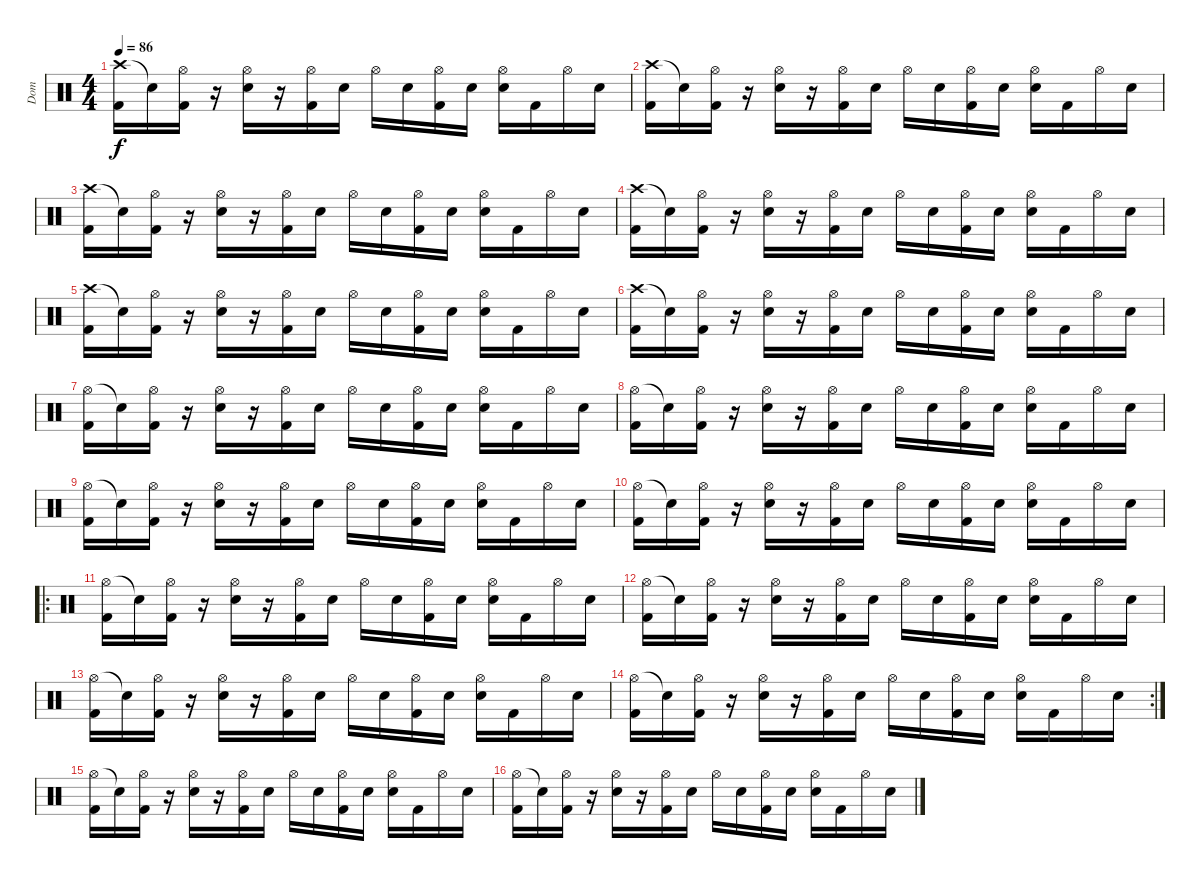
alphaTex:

\track ("Dom" "Dom") {instrument percussion}
\staff {score}
\articulation defaults
\ts (4 4)
\tempo 86
\clef neutral
\ks c
("Crash high (hit)" "Kick (hit) 2").16{dy f} "Snare (hit)"{t}.16 ("Hi-Hat (open)" "Kick (hit) 2").16 r.16 ("Hi-Hat (open)" "Electric Snare (hit)").16 r.16 ("Hi-Hat (open)" "Kick (hit) 2").16 "Electric Snare (hit)".16 "Hi-Hat (open)".16 "Electric Snare (hit)".16 ("Hi-Hat (open)" "Kick (hit) 2").16 "Electric Snare (hit)".16 ("Hi-Hat (open)" "Electric Snare (hit)").16 "Kick (hit) 2".16 "Hi-Hat (open)".16 "Electric Snare (hit)".16 |
("Crash high (hit)" "Kick (hit) 2").16 "Snare (hit)"{t}.16 ("Hi-Hat (open)" "Kick (hit) 2").16 r.16 ("Hi-Hat (open)" "Electric Snare (hit)").16 r.16 ("Hi-Hat (open)" "Kick (hit) 2").16 "Electric Snare (hit)".16 "Hi-Hat (open)".16 "Electric Snare (hit)".16 ("Hi-Hat (open)" "Kick (hit) 2").16 "Electric Snare (hit)".16 ("Hi-Hat (open)" "Electric Snare (hit)").16 "Kick (hit) 2".16 "Hi-Hat (open)".16 "Electric Snare (hit)".16 |
("Crash high (hit)" "Kick (hit) 2").16 "Snare (hit)"{t}.16 ("Hi-Hat (open)" "Kick (hit) 2").16 r.16 ("Hi-Hat (open)" "Electric Snare (hit)").16 r.16 ("Hi-Hat (open)" "Kick (hit) 2").16 "Electric Snare (hit)".16 "Hi-Hat (open)".16 "Electric Snare (hit)".16 ("Hi-Hat (open)" "Kick (hit) 2").16 "Electric Snare (hit)".16 ("Hi-Hat (open)" "Electric Snare (hit)").16 "Kick (hit) 2".16 "Hi-Hat (open)".16 "Electric Snare (hit)".16 |
("Crash high (hit)" "Kick (hit) 2").16 "Snare (hit)"{t}.16 ("Hi-Hat (open)" "Kick (hit) 2").16 r.16 ("Hi-Hat (open)" "Electric Snare (hit)").16 r.16 ("Hi-Hat (open)" "Kick (hit) 2").16 "Electric Snare (hit)".16 "Hi-Hat (open)".16 "Electric Snare (hit)".16 ("Hi-Hat (open)" "Kick (hit) 2").16 "Electric Snare (hit)".16 ("Hi-Hat (open)" "Electric Snare (hit)").16 "Kick (hit) 2".16 "Hi-Hat (open)".16 "Electric Snare (hit)".16 |
("Crash high (hit)" "Kick (hit) 2").16 "Snare (hit)"{t}.16 ("Hi-Hat (open)" "Kick (hit) 2").16 r.16 ("Hi-Hat (open)" "Electric Snare (hit)").16 r.16 ("Hi-Hat (open)" "Kick (hit) 2").16 "Electric Snare (hit)".16 "Hi-Hat (open)".16 "Electric Snare (hit)".16 ("Hi-Hat (open)" "Kick (hit) 2").16 "Electric Snare (hit)".16 ("Hi-Hat (open)" "Electric Snare (hit)").16 "Kick (hit) 2".16 "Hi-Hat (open)".16 "Electric Snare (hit)".16 |
("Crash high (hit)" "Kick (hit) 2").16 "Snare (hit)"{t}.16 ("Hi-Hat (open)" "Kick (hit) 2").16 r.16 ("Hi-Hat (open)" "Electric Snare (hit)").16 r.16 ("Hi-Hat (open)" "Kick (hit) 2").16 "Electric Snare (hit)".16 "Hi-Hat (open)".16 "Electric Snare (hit)".16 ("Hi-Hat (open)" "Kick (hit) 2").16 "Electric Snare (hit)".16 ("Hi-Hat (open)" "Electric Snare (hit)").16 "Kick (hit) 2".16 "Hi-Hat (open)".16 "Electric Snare (hit)".16 |
("Hi-Hat (open)" "Kick (hit) 2").16 "Snare (hit)"{t}.16 ("Hi-Hat (open)" "Kick (hit) 2").16 r.16 ("Hi-Hat (open)" "Electric Snare (hit)").16 r.16 ("Hi-Hat (open)" "Kick (hit) 2").16 "Electric Snare (hit)".16 "Hi-Hat (open)".16 "Electric Snare (hit)".16 ("Hi-Hat (open)" "Kick (hit) 2").16 "Electric Snare (hit)".16 ("Hi-Hat (open)" "Electric Snare (hit)").16 "Kick (hit) 2".16 "Hi-Hat (open)".16 "Electric Snare (hit)".16 |
("Hi-Hat (open)" "Kick (hit) 2").16 "Snare (hit)"{t}.16 ("Hi-Hat (open)" "Kick (hit) 2").16 r.16 ("Hi-Hat (open)" "Electric Snare (hit)").16 r.16 ("Hi-Hat (open)" "Kick (hit) 2").16 "Electric Snare (hit)".16 "Hi-Hat (open)".16 "Electric Snare (hit)".16 ("Hi-Hat (open)" "Kick (hit) 2").16 "Electric Snare (hit)".16 ("Hi-Hat (open)" "Electric Snare (hit)").16 "Kick (hit) 2".16 "Hi-Hat (open)".16 "Electric Snare (hit)".16 |
("Hi-Hat (open)" "Kick (hit) 2").16 "Snare (hit)"{t}.16 ("Hi-Hat (open)" "Kick (hit) 2").16 r.16 ("Hi-Hat (open)" "Electric Snare (hit)").16 r.16 ("Hi-Hat (open)" "Kick (hit) 2").16 "Electric Snare (hit)".16 "Hi-Hat (open)".16 "Electric Snare (hit)".16 ("Hi-Hat (open)" "Kick (hit) 2").16 "Electric Snare (hit)".16 ("Hi-Hat (open)" "Electric Snare (hit)").16 "Kick (hit) 2".16 "Hi-Hat (open)".16 "Electric Snare (hit)".16 |
("Hi-Hat (open)" "Kick (hit) 2").16 "Snare (hit)"{t}.16 ("Hi-Hat (open)" "Kick (hit) 2").16 r.16 ("Hi-Hat (open)" "Electric Snare (hit)").16 r.16 ("Hi-Hat (open)" "Kick (hit) 2").16 "Electric Snare (hit)".16 "Hi-Hat (open)".16 "Electric Snare (hit)".16 ("Hi-Hat (open)" "Kick (hit) 2").16 "Electric Snare (hit)".16 ("Hi-Hat (open)" "Electric Snare (hit)").16 "Kick (hit) 2".16 "Hi-Hat (open)".16 "Electric Snare (hit)".16 |
\ro
("Hi-Hat (open)" "Kick (hit) 2").16 "Snare (hit)"{t}.16 ("Hi-Hat (open)" "Kick (hit) 2").16 r.16 ("Hi-Hat (open)" "Electric Snare (hit)").16 r.16 ("Hi-Hat (open)" "Kick (hit) 2").16 "Electric Snare (hit)".16 "Hi-Hat (open)".16 "Electric Snare (hit)".16 ("Hi-Hat (open)" "Kick (hit) 2").16 "Electric Snare (hit)".16 ("Hi-Hat (open)" "Electric Snare (hit)").16 "Kick (hit) 2".16 "Hi-Hat (open)".16 "Electric Snare (hit)".16 |
("Hi-Hat (open)" "Kick (hit) 2").16 "Snare (hit)"{t}.16 ("Hi-Hat (open)" "Kick (hit) 2").16 r.16 ("Hi-Hat (open)" "Electric Snare (hit)").16 r.16 ("Hi-Hat (open)" "Kick (hit) 2").16 "Electric Snare (hit)".16 "Hi-Hat (open)".16 "Electric Snare (hit)".16 ("Hi-Hat (open)" "Kick (hit) 2").16 "Electric Snare (hit)".16 ("Hi-Hat (open)" "Electric Snare (hit)").16 "Kick (hit) 2".16 "Hi-Hat (open)".16 "Electric Snare (hit)".16 |
("Hi-Hat (open)" "Kick (hit) 2").16 "Snare (hit)"{t}.16 ("Hi-Hat (open)" "Kick (hit) 2").16 r.16 ("Hi-Hat (open)" "Electric Snare (hit)").16 r.16 ("Hi-Hat (open)" "Kick (hit) 2").16 "Electric Snare (hit)".16 "Hi-Hat (open)".16 "Electric Snare (hit)".16 ("Hi-Hat (open)" "Kick (hit) 2").16 "Electric Snare (hit)".16 ("Hi-Hat (open)" "Electric Snare (hit)").16 "Kick (hit) 2".16 "Hi-Hat (open)".16 "Electric Snare (hit)".16 |
\rc 2
("Hi-Hat (open)" "Kick (hit) 2").16 "Snare (hit)"{t}.16 ("Hi-Hat (open)" "Kick (hit) 2").16 r.16 ("Hi-Hat (open)" "Electric Snare (hit)").16 r.16 ("Hi-Hat (open)" "Kick (hit) 2").16 "Electric Snare (hit)".16 "Hi-Hat (open)".16 "Electric Snare (hit)".16 ("Hi-Hat (open)" "Kick (hit) 2").16 "Electric Snare (hit)".16 ("Hi-Hat (open)" "Electric Snare (hit)").16 "Kick (hit) 2".16 "Hi-Hat (open)".16 "Electric Snare (hit)".16 |
("Hi-Hat (open)" "Kick (hit) 2").16 "Snare (hit)"{t}.16 ("Hi-Hat (open)" "Kick (hit) 2").16 r.16 ("Hi-Hat (open)" "Electric Snare (hit)").16 r.16 ("Hi-Hat (open)" "Kick (hit) 2").16 "Electric Snare (hit)".16 "Hi-Hat (open)".16 "Electric Snare (hit)".16 ("Hi-Hat (open)" "Kick (hit) 2").16 "Electric Snare (hit)".16 ("Hi-Hat (open)" "Electric Snare (hit)").16 "Kick (hit) 2".16 "Hi-Hat (open)".16 "Electric Snare (hit)".16 |
("Hi-Hat (open)" "Kick (hit) 2").16 "Snare (hit)"{t}.16 ("Hi-Hat (open)" "Kick (hit) 2").16 r.16 ("Hi-Hat (open)" "Electric Snare (hit)").16 r.16 ("Hi-Hat (open)" "Kick (hit) 2").16 "Electric Snare (hit)".16 "Hi-Hat (open)".16 "Electric Snare (hit)".16 ("Hi-Hat (open)" "Kick (hit) 2").16 "Electric Snare (hit)".16 ("Hi-Hat (open)" "Electric Snare (hit)").16 "Kick (hit) 2".16 "Hi-Hat (open)".16 "Electric Snare (hit)".16
